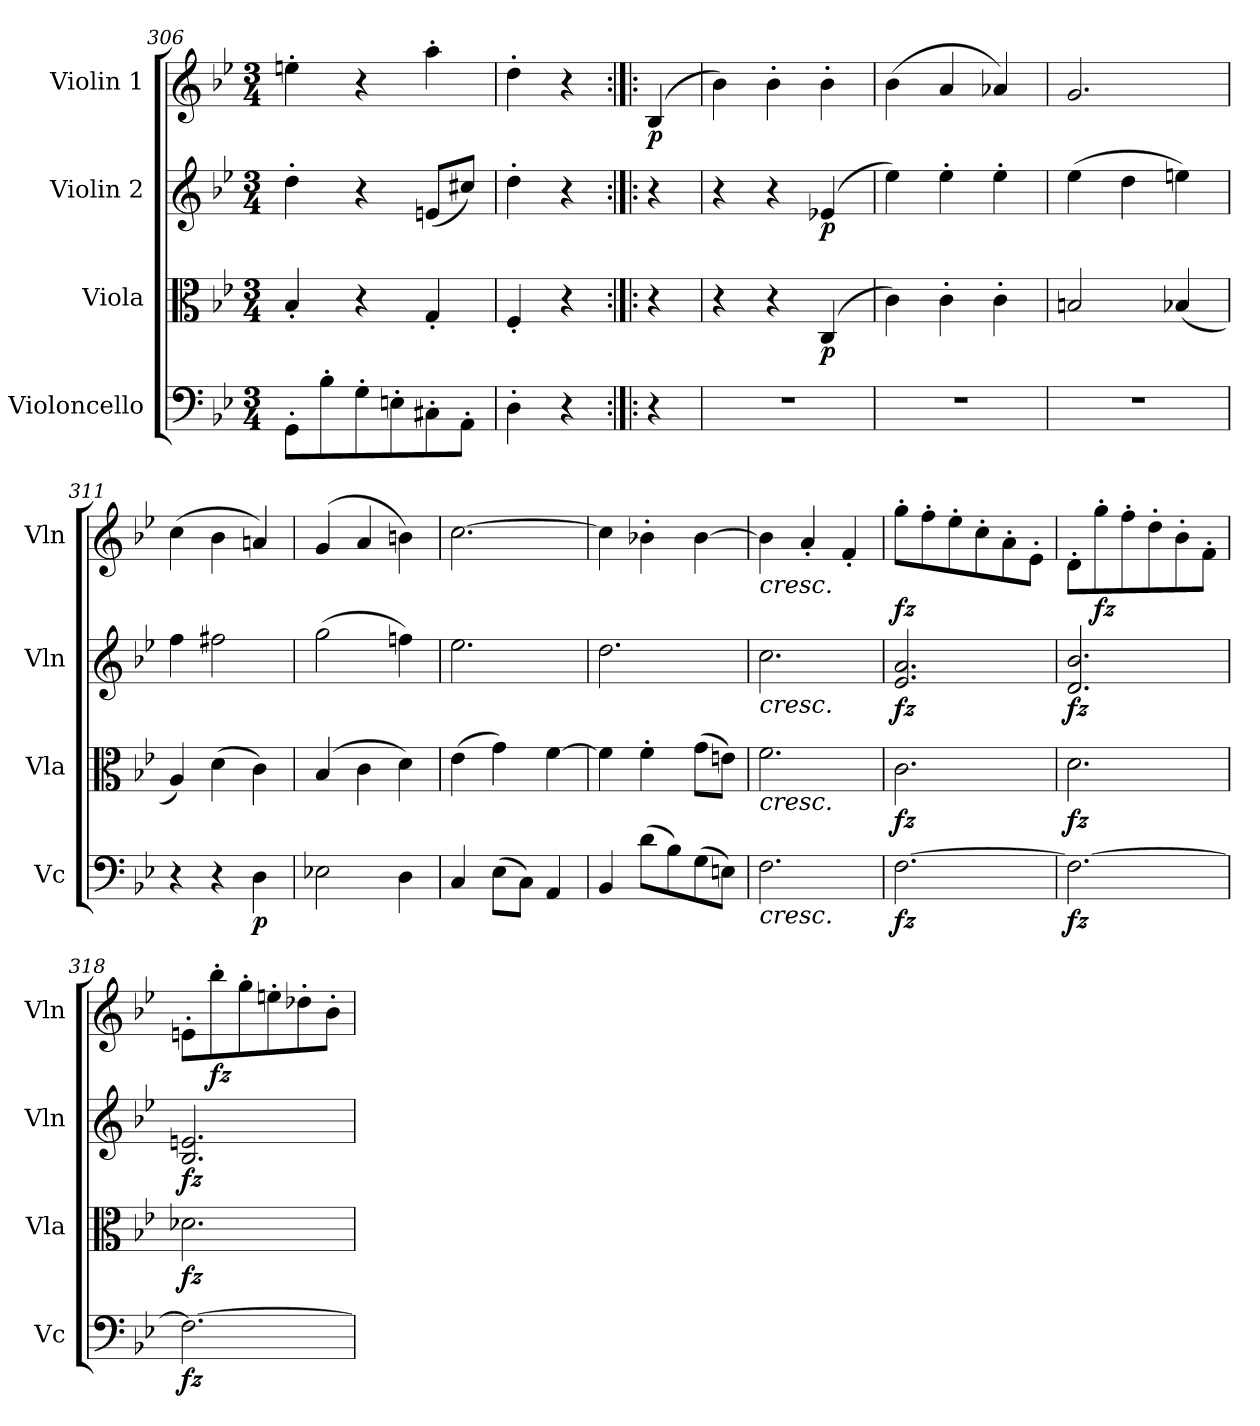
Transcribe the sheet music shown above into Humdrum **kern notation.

**kern	**dynam	**kern	**dynam	**kern	**dynam	**kern	**dynam
*part4	*part4	*part3	*part3	*part2	*part2	*part1	*part1
*staff4	*staff4	*staff3	*staff3	*staff2	*staff2	*staff1	*staff1
*I"Violoncello	*	*I"Viola	*	*I"Violin 2	*	*I"Violin 1	*
*I'Vc	*	*I'Vla	*	*I'Vln	*	*I'Vln	*
*clefF4	*	*clefC3	*	*clefG2	*	*clefG2	*
*k[b-e-]	*	*k[b-e-]	*	*k[b-e-]	*	*k[b-e-]	*
*M3/4	*	*M3/4	*	*M3/4	*	*M3/4	*
=306	=306	=306	=306	=306	=306	=306	=306
8GG'\L	.	4B-'/	.	4dd'\	.	4een'\	.
8B-'\	.	.	.	.	.	.	.
8G'\	.	4r	.	4r	.	4r	.
8En'\	.	.	.	.	.	.	.
8C#X'\	.	4G'/	.	(<8en/L	.	4aa'\	.
8AA'\J	.	.	.	8cc#X/J)	.	.	.
=307	=307	=307	=307	=307	=307	=307	=307
4D'\	.	4F'/	.	4dd'\	.	4dd'\	.
4r	.	4r	.	4r	.	4r	.
!!LO:LB:g=z
=307X4:|!|:	=307X4:|!|:	=307X4:|!|:	=307X4:|!|:	=307X4:|!|:	=307X4:|!|:	=307X4:|!|:	=307X4:|!|:
!	!	!	!	!	!	!	!LO:DY:b
4r	.	4r	.	4r	.	(<4B-/	p
=308	=308	=308	=308	=308	=308	=308	=308
2.r	.	4r	.	4r	.	4b-\)	.
.	.	4r	.	4r	.	4b-'\	.
!	!	!	!LO:DY:b	!	!LO:DY:b	!	!
.	.	(<4C/	p	(<4e-X/	p	4b-'\	.
=309	=309	=309	=309	=309	=309	=309	=309
2.r	.	4c\)	.	4ee-\)	.	(>4b-\	.
.	.	4c'\	.	4ee-'\	.	4a/	.
.	.	4c'\	.	4ee-'\	.	4a-X/)	.
=310	=310	=310	=310	=310	=310	=310	=310
2.r	.	2Bn/	.	(>4ee-\	.	2.g/	.
.	.	.	.	4dd\	.	.	.
.	.	(<4B-X/	.	4een\)	.	.	.
=311	=311	=311	=311	=311	=311	=311	=311
4r	.	4A/)	.	4ff\	.	(>4cc\	.
4r	.	(>4d\	.	2ff#X\	.	4b-\	.
!	!LO:DY:b	!	!	!	!	!	!
4D\	p	4c\)	.	.	.	4an/)	.
=312	=312	=312	=312	=312	=312	=312	=312
2E-X\	.	(>4B-/	.	(>2gg\	.	(>4g/	.
.	.	4c\	.	.	.	4a/	.
4D\	.	4d\)	.	4ffn\)	.	4bn\)	.
=313	=313	=313	=313	=313	=313	=313	=313
4C/	.	(>4e-\	.	2.ee-\	.	[2.cc\	.
(>8E-\L	.	4g\)	.	.	.	.	.
8C\J)	.	.	.	.	.	.	.
4AA/	.	[4f\	.	.	.	.	.
=314	=314	=314	=314	=314	=314	=314	=314
4BB-/	.	4f\]	.	2.dd\	.	4cc\]	.
(>8d\L	.	4f'\	.	.	.	4b-X'\	.
8B-\)	.	.	.	.	.	.	.
(>8G\	.	(>8g\L	.	.	.	[4b-\	.
8En\J)	.	8en\J)	.	.	.	.	.
!!LO:LB:g=z
=315	=315	=315	=315	=315	=315	=315	=315
!	!	!	!	!	!	!LO:TX:b:i:t=cresc.	!
!	!	!	!	!LO:TX:b:i:t=cresc.	!	!	!
!	!	!LO:TX:b:i:t=cresc.	!	!	!	!	!
!LO:TX:b:i:t=cresc.	!	!	!	!	!	!	!
2.F\	.	2.f\	.	2.cc\	.	4b-\]	.
.	.	.	.	.	.	4a'/	.
.	.	.	.	.	.	4f'/	.
=316	=316	=316	=316	=316	=316	=316	=316
!	!LO:DY:b	!	!LO:DY:b	!	!LO:DY:b	!	!LO:DY:b
[2.F\	fz	2.c\	fz	2.e-/ 2.a/	fz	8gg'\L	fz
.	.	.	.	.	.	8ff'\	.
.	.	.	.	.	.	8ee-'\	.
.	.	.	.	.	.	8cc'\	.
.	.	.	.	.	.	8a'\	.
.	.	.	.	.	.	8e-'\J	.
=317	=317	=317	=317	=317	=317	=317	=317
!	!LO:DY:b	!	!LO:DY:b	!	!LO:DY:b	!	!
2.F\_	fz	2.d\	fz	2.d/ 2.b-/	fz	8d'\L	.
!	!	!	!	!	!	!	!LO:DY:b
.	.	.	.	.	.	8gg'\	fz
.	.	.	.	.	.	8ff'\	.
.	.	.	.	.	.	8dd'\	.
.	.	.	.	.	.	8b-'\	.
.	.	.	.	.	.	8f'\J	.
=318	=318	=318	=318	=318	=318	=318	=318
!	!LO:DY:b	!	!LO:DY:b	!	!LO:DY:b	!	!
2.F\_	fz	2.d-X\	fz	2.B-/ 2.en/	fz	8en'\L	.
!	!	!	!	!	!	!	!LO:DY:b
.	.	.	.	.	.	8bb-'\	fz
.	.	.	.	.	.	8gg'\	.
.	.	.	.	.	.	8een'\	.
.	.	.	.	.	.	8dd-X'\	.
.	.	.	.	.	.	8b-'\J	.
=	=	=	=	=	=	=	=
*-	*-	*-	*-	*-	*-	*-	*-
